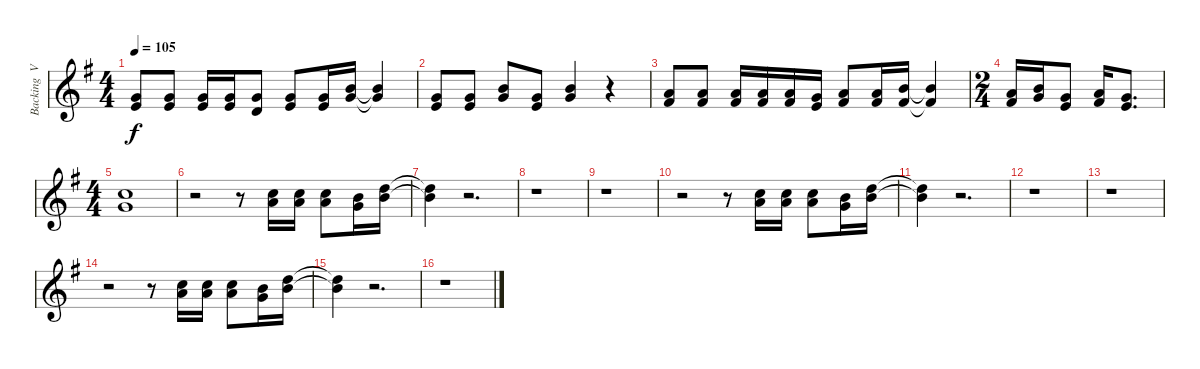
\track ("Backing  Vocals" "Backing  V") {instrument choiraahs}
\staff {score}
\tuning (E4 B3 G3 D3 A2 E2) {hide}
\ts (4 4)
\tempo 105
\clef g2
\ks eminor
(0.1 8.2).8{dy f} (0.1 8.2).8 (0.1 8.2).16 (0.1 8.2).16 (3.1 3.2).8 (0.1 8.2).8 (0.1 8.2).16 (3.1 12.2).16 (3.1{t} 12.2{t}).4 |
(3.1 5.2).8 (3.1 5.2).8 (3.1 12.2).8 (3.1 5.2).8 (3.1 12.2).4 r.4 |
(2.1 10.2).8 (2.1 10.2).8 (2.1 10.2).16 (2.1 10.2).16 (2.1 10.2).16 (3.1 5.2).16 (2.1 10.2).8 (2.1 10.2).16 (2.1 12.2).16 (2.1{t} 12.2{t}).4 |
\ts (2 4)
(2.1 10.2).16 (3.1 12.2).16 (0.1 8.2).8 (2.1 10.2).16 (3.1 5.2).8{d} |
\ts (4 4)
(3.1 13.2).1 |
r.2 r.8 (5.1 13.2).16 (5.1 13.2).16 (5.1 13.2).8 (3.1 12.2).16 (7.1 15.2).16 |
(7.1{t} 15.2{t}).4 r.2{d} |
r.1 |
r.1 |
r.2 r.8 (5.1 13.2).16 (5.1 13.2).16 (5.1 13.2).8 (3.1 12.2).16 (7.1 15.2).16 |
(7.1{t} 15.2{t}).4 r.2{d} |
r.1 |
r.1 |
r.2 r.8 (5.1 13.2).16 (5.1 13.2).16 (5.1 13.2).8 (3.1 12.2).16 (7.1 15.2).16 |
(7.1{t} 15.2{t}).4 r.2{d} |
r.1
